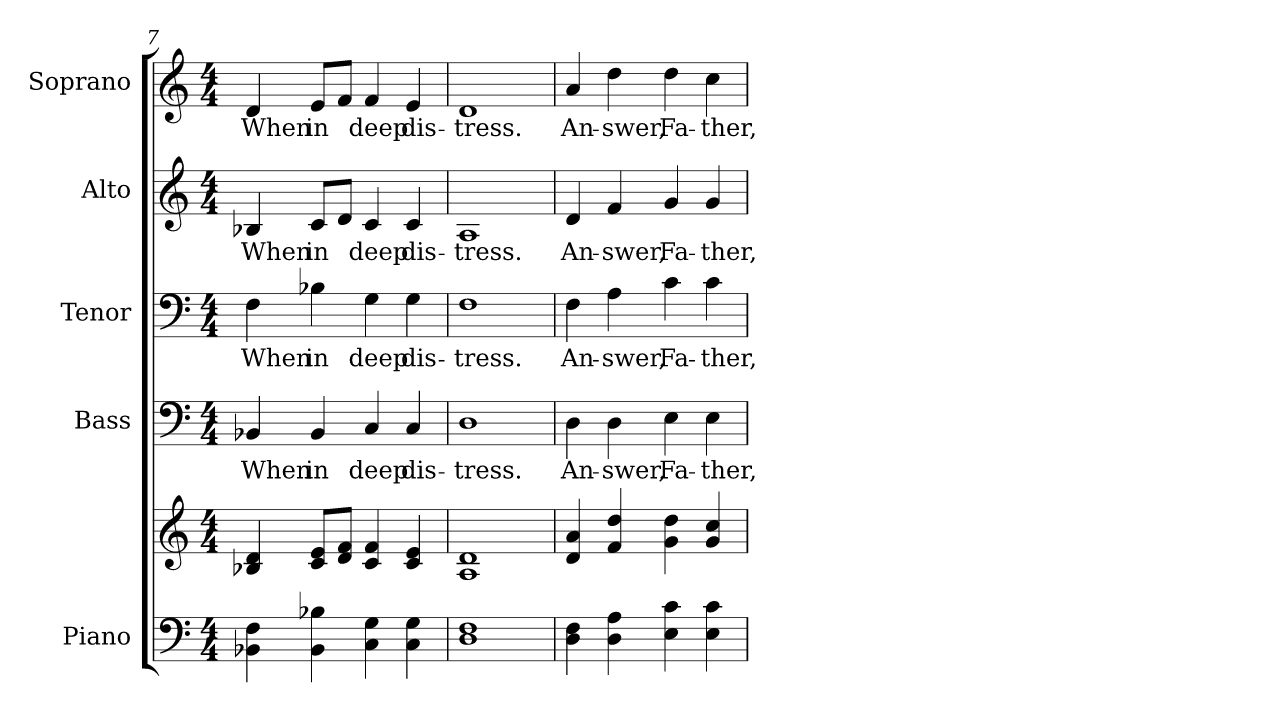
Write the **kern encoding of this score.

**kern	**kern	**kern	**text	**kern	**text	**kern	**text	**kern	**text
*part5	*part5	*part4	*part4	*part3	*part3	*part2	*part2	*part1	*part1
*staff6	*staff5	*staff4	*staff4	*staff3	*staff3	*staff2	*staff2	*staff1	*staff1
*I"Piano	*	*I"Bass	*	*I"Tenor	*	*I"Alto	*	*I"Soprano	*
*I'Pno.	*	*I'B.	*	*	*	*I'A.	*	*I'S.	*
*clefF4	*clefG2	*clefF4	*	*clefF4	*	*clefG2	*	*clefG2	*
*k[]	*k[]	*k[]	*	*k[]	*	*k[]	*	*k[]	*
*C:	*C:	*C:	*	*C:	*	*C:	*	*C:	*
*M4/4	*M4/4	*M4/4	*	*M4/4	*	*M4/4	*	*M4/4	*
=7	=7	=7	=7	=7	=7	=7	=7	=7	=7
!	!	!	!LO:LY:b:color=#000000	!	!	!	!	!	!
!	!	!	!	!	!LO:LY:b:color=#000000	!	!	!	!
!	!	!	!	!	!	!	!LO:LY:b:color=#000000	!	!
!	!	!	!	!	!	!	!	!	!LO:LY:b:color=#000000
4BB-Xi\ 4Fi	4B-Xi/ 4di	4BB-Xi/	When	4Fi\	When	4B-Xi/	When	4di/	When
!	!	!	!LO:LY:b:color=#000000	!	!	!	!	!	!
!	!	!	!	!	!LO:LY:b:color=#000000	!	!	!	!
!	!	!	!	!	!	!	!LO:LY:b:color=#000000	!	!
!	!	!	!	!	!	!	!	!	!LO:LY:b:color=#000000
4BB-i\ 4B-Xi	8ci/ 8eiL	4BB-i/	in	4B-Xi\	in	8ci/L	in	8ei/L	in
.	8di/ 8fiJ	.	.	.	.	8di/J	.	8fi/J	.
!	!	!	!LO:LY:b:color=#000000	!	!	!	!	!	!
!	!	!	!	!	!LO:LY:b:color=#000000	!	!	!	!
!	!	!	!	!	!	!	!LO:LY:b:color=#000000	!	!
!	!	!	!	!	!	!	!	!	!LO:LY:b:color=#000000
4Ci\ 4Gi	4ci/ 4fi	4Ci/	deep	4Gi\	deep	4ci/	deep	4fi/	deep
!	!	!	!LO:LY:b:color=#000000	!	!	!	!	!	!
!	!	!	!	!	!LO:LY:b:color=#000000	!	!	!	!
!	!	!	!	!	!	!	!LO:LY:b:color=#000000	!	!
!	!	!	!	!	!	!	!	!	!LO:LY:b:color=#000000
4Ci\ 4Gi	4ci/ 4ei	4Ci/	dis-	4Gi\	dis-	4ci/	dis-	4ei/	dis-
=8	=8	=8	=8	=8	=8	=8	=8	=8	=8
!	!	!	!LO:LY:b:color=#000000	!	!	!	!	!	!
!	!	!	!	!	!LO:LY:b:color=#000000	!	!	!	!
!	!	!	!	!	!	!	!LO:LY:b:color=#000000	!	!
!	!	!	!	!	!	!	!	!	!LO:LY:b:color=#000000
1Di 1Fi	1Ai 1di	1Di	-tress.	1Fi	-tress.	1Ai	-tress.	1di	-tress.
!!LO:PB:g=z
=9	=9	=9	=9	=9	=9	=9	=9	=9	=9
!	!	!	!LO:LY:b:color=#000000	!	!	!	!	!	!
!	!	!	!	!	!LO:LY:b:color=#000000	!	!	!	!
!	!	!	!	!	!	!	!LO:LY:b:color=#000000	!	!
!	!	!	!	!	!	!	!	!	!LO:LY:b:color=#000000
4Di\ 4Fi	4di/ 4ai	4Di\	An-	4Fi\	An-	4di/	An-	4ai/	An-
!	!	!	!LO:LY:b:color=#000000	!	!	!	!	!	!
!	!	!	!	!	!LO:LY:b:color=#000000	!	!	!	!
!	!	!	!	!	!	!	!LO:LY:b:color=#000000	!	!
!	!	!	!	!	!	!	!	!	!LO:LY:b:color=#000000
4Di\ 4Ai	4fi/ 4ddi	4Di\	-swer,	4Ai\	-swer,	4fi/	-swer,	4ddi\	-swer,
!	!	!	!LO:LY:b:color=#000000	!	!	!	!	!	!
!	!	!	!	!	!LO:LY:b:color=#000000	!	!	!	!
!	!	!	!	!	!	!	!LO:LY:b:color=#000000	!	!
!	!	!	!	!	!	!	!	!	!LO:LY:b:color=#000000
4Ei\ 4ci	4gi\ 4ddi	4Ei\	Fa-	4ci\	Fa-	4gi/	Fa-	4ddi\	Fa-
!	!	!	!LO:LY:b:color=#000000	!	!	!	!	!	!
!	!	!	!	!	!LO:LY:b:color=#000000	!	!	!	!
!	!	!	!	!	!	!	!LO:LY:b:color=#000000	!	!
!	!	!	!	!	!	!	!	!	!LO:LY:b:color=#000000
4Ei\ 4ci	4gi/ 4cci	4Ei\	-ther,	4ci\	-ther,	4gi/	-ther,	4cci\	-ther,
=	=	=	=	=	=	=	=	=	=
*-	*-	*-	*-	*-	*-	*-	*-	*-	*-
